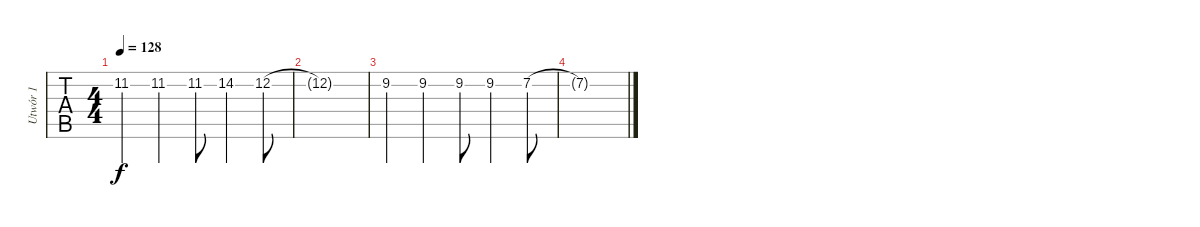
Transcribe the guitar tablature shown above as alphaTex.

\track ("Utwór 1" "Utwór 1") {instrument electricguitarjazz}
\staff {tabs}
\tuning (E4 B3 G3 D3 A2 E2) {hide}
\ts (4 4)
\tempo 128
\clef g2
\ks db
11.2.4{dy f} 11.2.4 11.2.8 14.2.4 12.2.8 |
12.2{t}.1 |
9.2.4 9.2.4 9.2.8 9.2.4 7.2.8 |
7.2{t}.1
